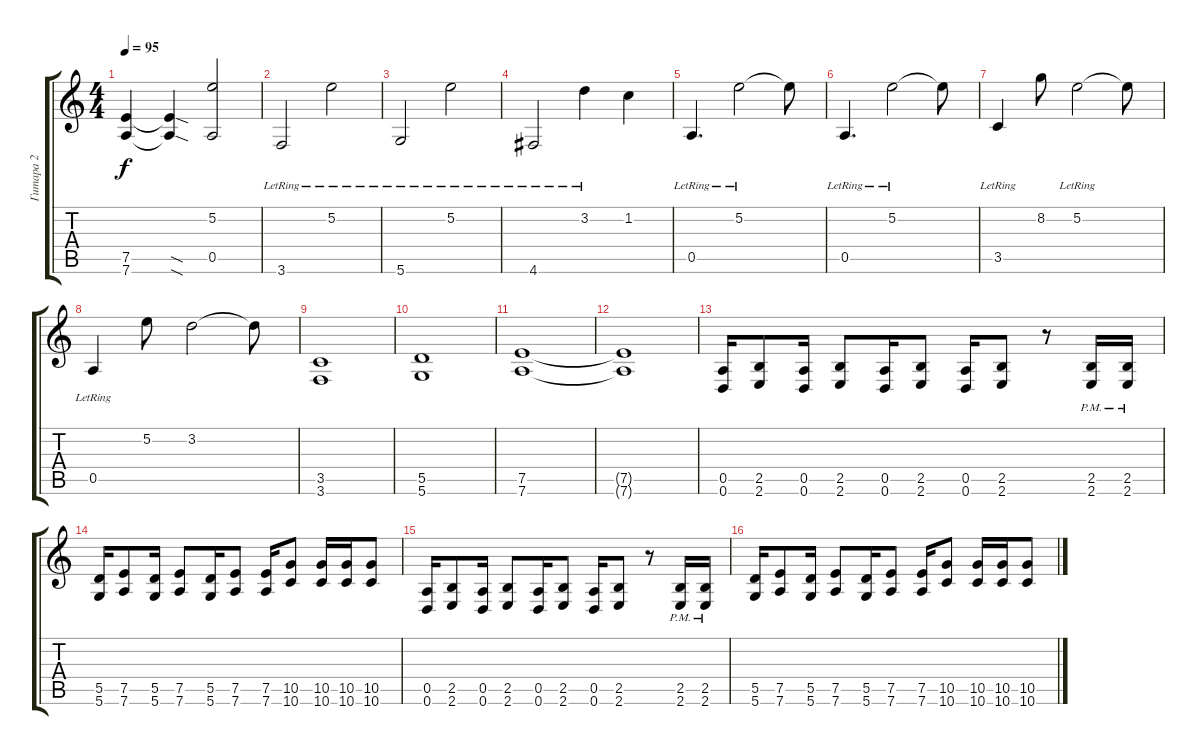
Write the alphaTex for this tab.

\track ("Гитара 2" "Гитара 2") {instrument overdrivenguitar}
\staff {score tabs}
\tuning (E4 B3 G3 D3 A2 D2) {hide}
\ts (4 4)
\tempo 95
\clef g2
\ks c
(7.5 7.6).4{dy f} (7.5{sod t} 7.6{sod t}).4 (5.2 0.5).2{instrument electricguitarclean} |
3.6{lr}.2 5.2{lr}.2 |
5.6{lr}.2 5.2{lr}.2 |
4.6{lr}.2 3.2{lr}.4 1.2.4 |
0.5{lr}.4{d} 5.2{lr}.2 5.2{t}.8 |
0.5{lr}.4{d} 5.2{lr}.2 5.2{t}.8 |
3.5{lr}.4 8.2.8 5.2{lr}.2 5.2{t}.8 |
0.5{lr}.4 5.2.8 3.2.2 3.2{t}.8 |
(3.5 3.6).1{instrument overdrivenguitar} |
(5.5 5.6).1 |
(7.5 7.6).1 |
(7.5{t} 7.6{t}).1 |
(0.5 0.6).16 (2.5 2.6).8 (0.5 0.6).16 (2.5 2.6).8 (0.5 0.6).16 (2.5 2.6).8 (0.5 0.6).16 (2.5 2.6).8 r.8 (2.5{pm} 2.6{pm}).16 (2.5{pm} 2.6{pm}).16 |
(5.5 5.6).16 (7.5 7.6).8 (5.5 5.6).16 (7.5 7.6).8 (5.5 5.6).16 (7.5 7.6).8 (7.5 7.6).16 (10.5 10.6).8 (10.5 10.6).16 (10.5 10.6).16 (10.5 10.6).8 |
(0.5 0.6).16 (2.5 2.6).8 (0.5 0.6).16 (2.5 2.6).8 (0.5 0.6).16 (2.5 2.6).8 (0.5 0.6).16 (2.5 2.6).8 r.8 (2.5{pm} 2.6{pm}).16 (2.5{pm} 2.6{pm}).16 |
(5.5 5.6).16 (7.5 7.6).8 (5.5 5.6).16 (7.5 7.6).8 (5.5 5.6).16 (7.5 7.6).8 (7.5 7.6).16 (10.5 10.6).8 (10.5 10.6).16 (10.5 10.6).16 (10.5 10.6).8
